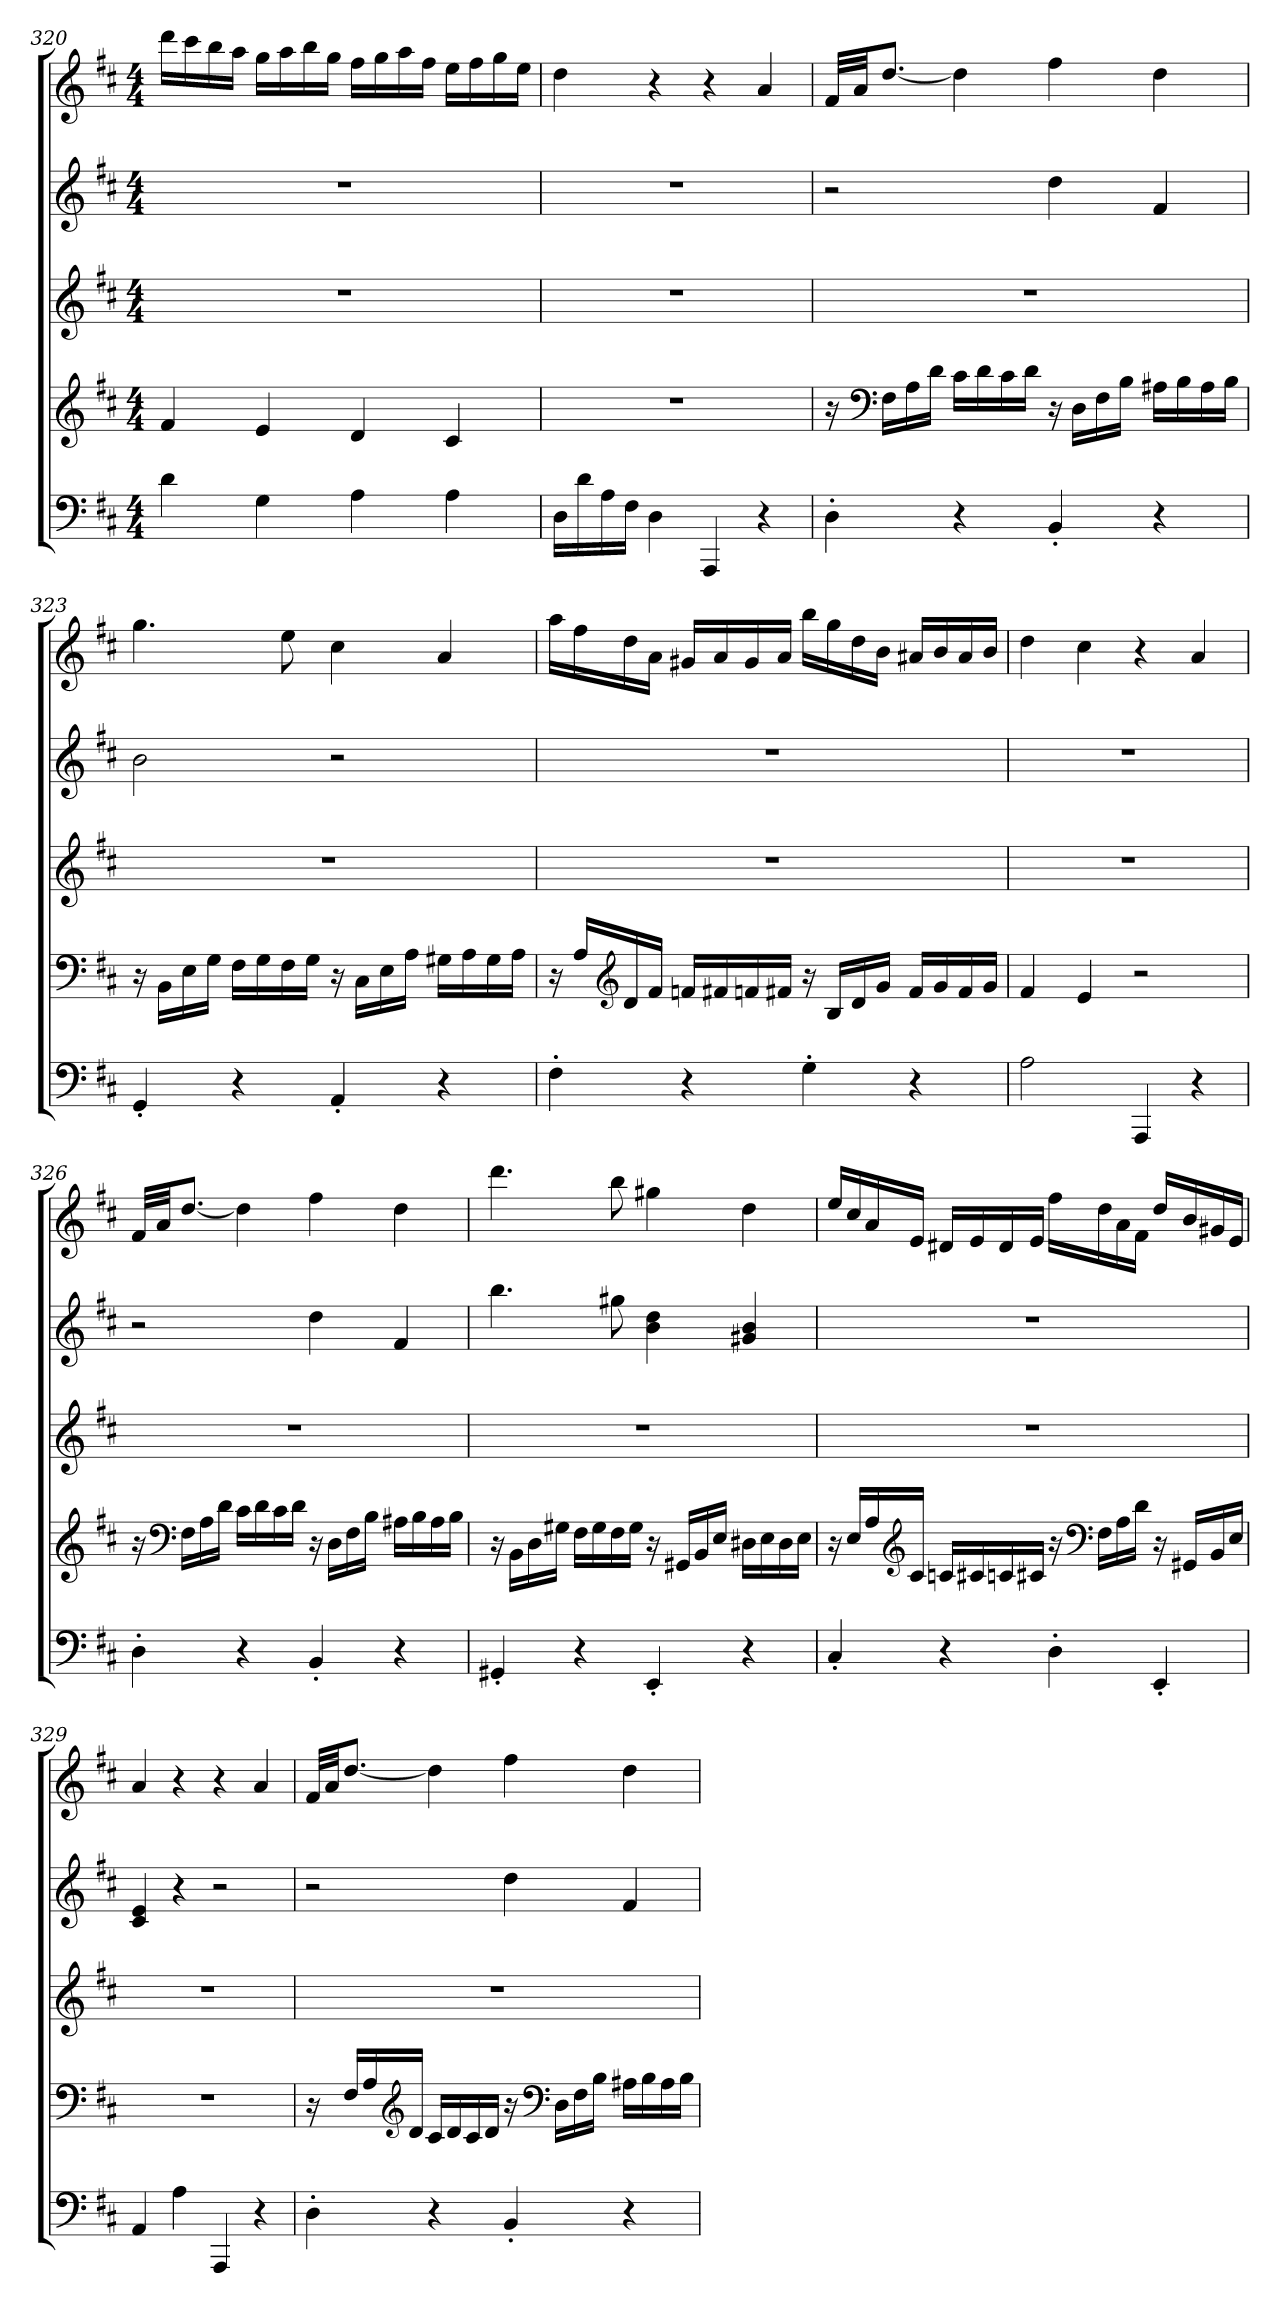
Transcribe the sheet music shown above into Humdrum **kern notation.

**kern	**kern	**kern	**kern	**kern
*part5	*part4	*part3	*part2	*part1
*staff5	*staff4	*staff3	*staff2	*staff1
!!LO:LB:g=z
*clefF4	*clefG2	*clefG2	*clefG2	*clefG2
*k[f#c#]	*k[f#c#]	*k[f#c#]	*k[f#c#]	*k[f#c#]
*M4/4	*M4/4	*M4/4	*M4/4	*M4/4
*MM118	*MM118	*MM118	*MM118	*MM118
=320	=320	=320	=320	=320
4d\	4f#/	1r	1r	16ddd\LL
.	.	.	.	16ccc#\
.	.	.	.	16bb\
.	.	.	.	16aa\JJ
4G\	4e/	.	.	16gg\LL
.	.	.	.	16aa\
.	.	.	.	16bb\
.	.	.	.	16gg\JJ
4A\	4d/	.	.	16ff#\LL
.	.	.	.	16gg\
.	.	.	.	16aa\
.	.	.	.	16ff#\JJ
4A\	4c#/	.	.	16ee\LL
.	.	.	.	16ff#\
.	.	.	.	16gg\
.	.	.	.	16ee\JJ
=321	=321	=321	=321	=321
16D\LL	1r	1r	1r	4dd\
16d\	.	.	.	.
16A\	.	.	.	.
16F#\JJ	.	.	.	.
4D\	.	.	.	4r
4AAA/	.	.	.	4r
*	*	*	*	*MM120
4r	.	.	.	4a/
!!LO:PB:g=z
=322	=322	=322	=322	=322
*	*	*	*	*MM120
4D'\	16r	1r	2r	32f#/LLL
.	.	.	.	32a/JJ
*	*clefF4	*	*	*
.	16F#\LL	.	.	[8.dd/J
.	16A\	.	.	.
.	16d\JJ	.	.	.
4r	16c#\LL	.	.	4dd\]
.	16d\	.	.	.
.	16c#\	.	.	.
.	16d\JJ	.	.	.
4BB'/	16r	.	4dd\	4ff#\
.	16D\LL	.	.	.
.	16F#\	.	.	.
.	16B\JJ	.	.	.
4r	16A#X\LL	.	4f#/	4dd\
.	16B\	.	.	.
.	16A#\	.	.	.
.	16B\JJ	.	.	.
=323	=323	=323	=323	=323
*	*	*	*	*MM120
4GG'/	16r	1r	2b\	4.gg\
.	16BB\LL	.	.	.
.	16E\	.	.	.
.	16G\JJ	.	.	.
4r	16F#\LL	.	.	.
.	16G\	.	.	.
.	16F#\	.	.	8ee\
.	16G\JJ	.	.	.
4AA'/	16r	.	2r	4cc#\
.	16C#\LL	.	.	.
.	16E\	.	.	.
.	16A\JJ	.	.	.
4r	16G#X\LL	.	.	4a/
.	16A\	.	.	.
.	16G#\	.	.	.
.	16A\JJ	.	.	.
!!LO:LB:g=z
=324	=324	=324	=324	=324
*	*	*	*	*MM120
4F#'\	16r	1r	1r	16aa\LL
.	16A/LL	.	.	16ff#\
*	*clefG2	*	*	*
.	16d/	.	.	16dd\
.	16f#/JJ	.	.	16a\JJ
4r	16fn/LL	.	.	16g#X/LL
.	16f#X/	.	.	16a/
.	16fn/	.	.	16g#/
.	16f#X/JJ	.	.	16a/JJ
*	*	*	*	*MM120
4G'\	16r	.	.	16bb\LL
.	16B/LL	.	.	16gg\
.	16d/	.	.	16dd\
.	16g/JJ	.	.	16b\JJ
4r	16f#/LL	.	.	16a#X/LL
.	16g/	.	.	16b/
.	16f#/	.	.	16a#/
.	16g/JJ	.	.	16b/JJ
=325	=325	=325	=325	=325
2A\	4f#/	1r	1r	4dd\
.	4e/	.	.	4cc#\
*	*	*	*	*MM109
4AAA/	2r	.	.	4r
*	*	*	*	*MM120
4r	.	.	.	4a/
!!LO:PB:g=z
=326	=326	=326	=326	=326
*	*	*	*	*MM120
4D'\	16r	1r	2r	32f#/LLL
.	.	.	.	32a/JJ
*	*clefF4	*	*	*
.	16F#\LL	.	.	[8.dd/J
.	16A\	.	.	.
.	16d\JJ	.	.	.
4r	16c#\LL	.	.	4dd\]
.	16d\	.	.	.
.	16c#\	.	.	.
.	16d\JJ	.	.	.
4BB'/	16r	.	4dd\	4ff#\
.	16D\LL	.	.	.
.	16F#\	.	.	.
.	16B\JJ	.	.	.
4r	16A#X\LL	.	4f#/	4dd\
.	16B\	.	.	.
.	16A#\	.	.	.
.	16B\JJ	.	.	.
=327	=327	=327	=327	=327
*	*	*	*	*MM120
4GG#X'/	16r	1r	4.bb\	4.ddd\
.	16BB\LL	.	.	.
.	16D\	.	.	.
.	16G#X\JJ	.	.	.
4r	16F#\LL	.	.	.
.	16G#\	.	.	.
.	16F#\	.	8gg#X\	8bb\
.	16G#\JJ	.	.	.
4EE'/	16r	.	4b\ 4dd\	4gg#X\
.	16GG#X/LL	.	.	.
.	16BB/	.	.	.
.	16E/JJ	.	.	.
4r	16D#X\LL	.	4g#X/ 4b/	4dd\
.	16E\	.	.	.
.	16D#\	.	.	.
.	16E\JJ	.	.	.
!!LO:LB:g=z
=328	=328	=328	=328	=328
*	*	*	*	*MM120
4C#'/	16r	1r	1r	16ee/LL
.	16E/LL	.	.	16cc#/
.	16A/	.	.	16a/
*	*clefG2	*	*	*
.	16c#/JJ	.	.	16e/JJ
4r	16cn/LL	.	.	16d#X/LL
.	16c#X/	.	.	16e/
.	16cn/	.	.	16d#/
.	16c#X/JJ	.	.	16e/JJ
*	*	*	*	*MM120
4D'\	16r	.	.	16ff#\LL
*	*clefF4	*	*	*
.	16F#\LL	.	.	16dd\
.	16A\	.	.	16a\
.	16d\JJ	.	.	16f#\JJ
4EE'/	16r	.	.	16dd/LL
.	16GG#X/LL	.	.	16b/
.	16BB/	.	.	16g#X/
.	16E/JJ	.	.	16e/JJ
=329	=329	=329	=329	=329
4AA/	1r	1r	4c#/ 4e/	4a/
4A\	.	.	4r	4r
4AAA/	.	.	2r	4r
*	*	*	*	*MM120
4r	.	.	.	4a/
!!LO:PB:g=z
=330	=330	=330	=330	=330
*	*	*	*	*MM120
4D'\	16r	1r	2r	32f#/LLL
.	.	.	.	32a/JJ
.	16F#/LL	.	.	[8.dd/J
.	16A/	.	.	.
*	*clefG2	*	*	*
.	16d/JJ	.	.	.
4r	16c#/LL	.	.	4dd\]
.	16d/	.	.	.
.	16c#/	.	.	.
.	16d/JJ	.	.	.
4BB'/	16r	.	4dd\	4ff#\
*	*clefF4	*	*	*
.	16D\LL	.	.	.
.	16F#\	.	.	.
.	16B\JJ	.	.	.
4r	16A#X\LL	.	4f#/	4dd\
.	16B\	.	.	.
.	16A#\	.	.	.
.	16B\JJ	.	.	.
=	=	=	=	=
*-	*-	*-	*-	*-
